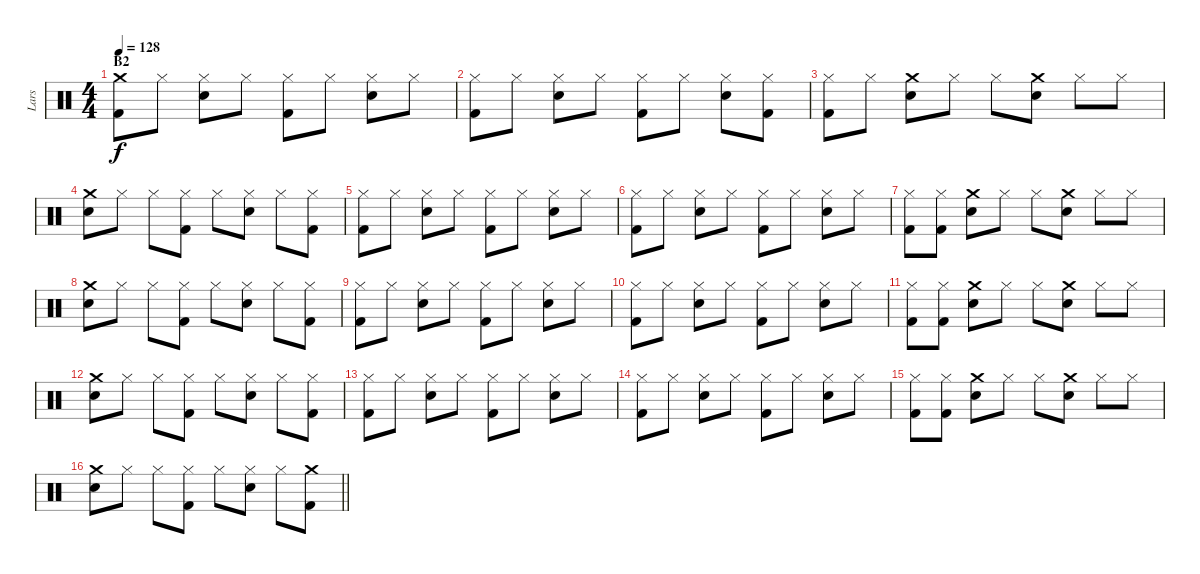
\track ("Lars" "Lars") {instrument percussion}
\staff {score}
\articulation defaults
\ts (4 4)
\section ("" "B2")
\tempo 128
\clef neutral
\ks c
("Crash medium (hit)" "Kick (hit) 2").8{dy f} "Hi-Hat (closed)".8 ("Snare (hit) 2" "Hi-Hat (closed)").8 "Hi-Hat (closed)".8 ("Hi-Hat (closed)" "Kick (hit) 2").8 "Hi-Hat (closed)".8 ("Snare (hit) 2" "Hi-Hat (closed)").8 "Hi-Hat (closed)".8 |
("Hi-Hat (closed)" "Kick (hit) 2").8 "Hi-Hat (closed)".8 ("Snare (hit) 2" "Hi-Hat (closed)").8 "Hi-Hat (closed)".8 ("Hi-Hat (closed)" "Kick (hit) 2").8 "Hi-Hat (closed)".8 ("Snare (hit) 2" "Hi-Hat (closed)").8 ("Hi-Hat (closed)" "Kick (hit) 2").8 |
("Hi-Hat (closed)" "Kick (hit) 2").8 "Hi-Hat (closed)".8 ("Crash medium (hit)" "Snare (hit) 2").8 "Hi-Hat (closed)".8 "Hi-Hat (closed)".8 ("Crash medium (hit)" "Snare (hit) 2").8 "Hi-Hat (closed)".8 "Hi-Hat (closed)".8 |
("Crash medium (hit)" "Snare (hit) 2").8 "Hi-Hat (closed)".8 "Hi-Hat (closed)".8 ("Hi-Hat (closed)" "Kick (hit) 2").8 "Hi-Hat (closed)".8 ("Snare (hit) 2" "Hi-Hat (closed)").8 "Hi-Hat (closed)".8 ("Hi-Hat (closed)" "Kick (hit) 2").8 |
("Hi-Hat (closed)" "Kick (hit) 2").8 "Hi-Hat (closed)".8 ("Snare (hit) 2" "Hi-Hat (closed)").8 "Hi-Hat (closed)".8 ("Hi-Hat (closed)" "Kick (hit) 2").8 "Hi-Hat (closed)".8 ("Snare (hit) 2" "Hi-Hat (closed)").8 "Hi-Hat (closed)".8 |
("Hi-Hat (closed)" "Kick (hit) 2").8 "Hi-Hat (closed)".8 ("Snare (hit) 2" "Hi-Hat (closed)").8 "Hi-Hat (closed)".8 ("Hi-Hat (closed)" "Kick (hit) 2").8 "Hi-Hat (closed)".8 ("Snare (hit) 2" "Hi-Hat (closed)").8 "Hi-Hat (closed)".8 |
("Hi-Hat (closed)" "Kick (hit) 2").8 ("Hi-Hat (closed)" "Kick (hit) 2").8 ("Crash medium (hit)" "Snare (hit) 2").8 "Hi-Hat (closed)".8 "Hi-Hat (closed)".8 ("Crash medium (hit)" "Snare (hit) 2").8 "Hi-Hat (closed)".8 "Hi-Hat (closed)".8 |
("Crash medium (hit)" "Snare (hit) 2").8 "Hi-Hat (closed)".8 "Hi-Hat (closed)".8 ("Kick (hit) 2" "Hi-Hat (closed)").8 "Hi-Hat (closed)".8 ("Snare (hit) 2" "Hi-Hat (closed)").8 "Hi-Hat (closed)".8 ("Hi-Hat (closed)" "Kick (hit) 2").8 |
("Hi-Hat (closed)" "Kick (hit) 2").8 "Hi-Hat (closed)".8 ("Snare (hit) 2" "Hi-Hat (closed)").8 "Hi-Hat (closed)".8 ("Hi-Hat (closed)" "Kick (hit) 2").8 "Hi-Hat (closed)".8 ("Snare (hit) 2" "Hi-Hat (closed)").8 "Hi-Hat (closed)".8 |
("Hi-Hat (closed)" "Kick (hit) 2").8 "Hi-Hat (closed)".8 ("Snare (hit) 2" "Hi-Hat (closed)").8 "Hi-Hat (closed)".8 ("Hi-Hat (closed)" "Kick (hit) 2").8 "Hi-Hat (closed)".8 ("Snare (hit) 2" "Hi-Hat (closed)").8 "Hi-Hat (closed)".8 |
("Hi-Hat (closed)" "Kick (hit) 2").8 ("Hi-Hat (closed)" "Kick (hit) 2").8 ("Crash medium (hit)" "Snare (hit) 2").8 "Hi-Hat (closed)".8 "Hi-Hat (closed)".8 ("Crash medium (hit)" "Snare (hit) 2").8 "Hi-Hat (closed)".8 "Hi-Hat (closed)".8 |
("Crash medium (hit)" "Snare (hit) 2").8 "Hi-Hat (closed)".8 "Hi-Hat (closed)".8 ("Kick (hit) 2" "Hi-Hat (closed)").8 "Hi-Hat (closed)".8 ("Snare (hit) 2" "Hi-Hat (closed)").8 "Hi-Hat (closed)".8 ("Hi-Hat (closed)" "Kick (hit) 2").8 |
("Hi-Hat (closed)" "Kick (hit) 2").8 "Hi-Hat (closed)".8 ("Snare (hit) 2" "Hi-Hat (closed)").8 "Hi-Hat (closed)".8 ("Hi-Hat (closed)" "Kick (hit) 2").8 "Hi-Hat (closed)".8 ("Snare (hit) 2" "Hi-Hat (closed)").8 "Hi-Hat (closed)".8 |
("Hi-Hat (closed)" "Kick (hit) 2").8 "Hi-Hat (closed)".8 ("Snare (hit) 2" "Hi-Hat (closed)").8 "Hi-Hat (closed)".8 ("Hi-Hat (closed)" "Kick (hit) 2").8 "Hi-Hat (closed)".8 ("Snare (hit) 2" "Hi-Hat (closed)").8 "Hi-Hat (closed)".8 |
("Hi-Hat (closed)" "Kick (hit) 2").8 ("Hi-Hat (closed)" "Kick (hit) 2").8 ("Crash medium (hit)" "Snare (hit) 2").8 "Hi-Hat (closed)".8 "Hi-Hat (closed)".8 ("Crash medium (hit)" "Snare (hit) 2").8 "Hi-Hat (closed)".8 "Hi-Hat (closed)".8 |
\barLineRight lightlight
("Crash medium (hit)" "Snare (hit) 2").8 "Hi-Hat (closed)".8 "Hi-Hat (closed)".8 ("Kick (hit) 2" "Hi-Hat (closed)").8 "Hi-Hat (closed)".8 ("Snare (hit) 2" "Hi-Hat (closed)").8 "Hi-Hat (closed)".8 ("Crash medium (hit)" "Kick (hit) 2").8
